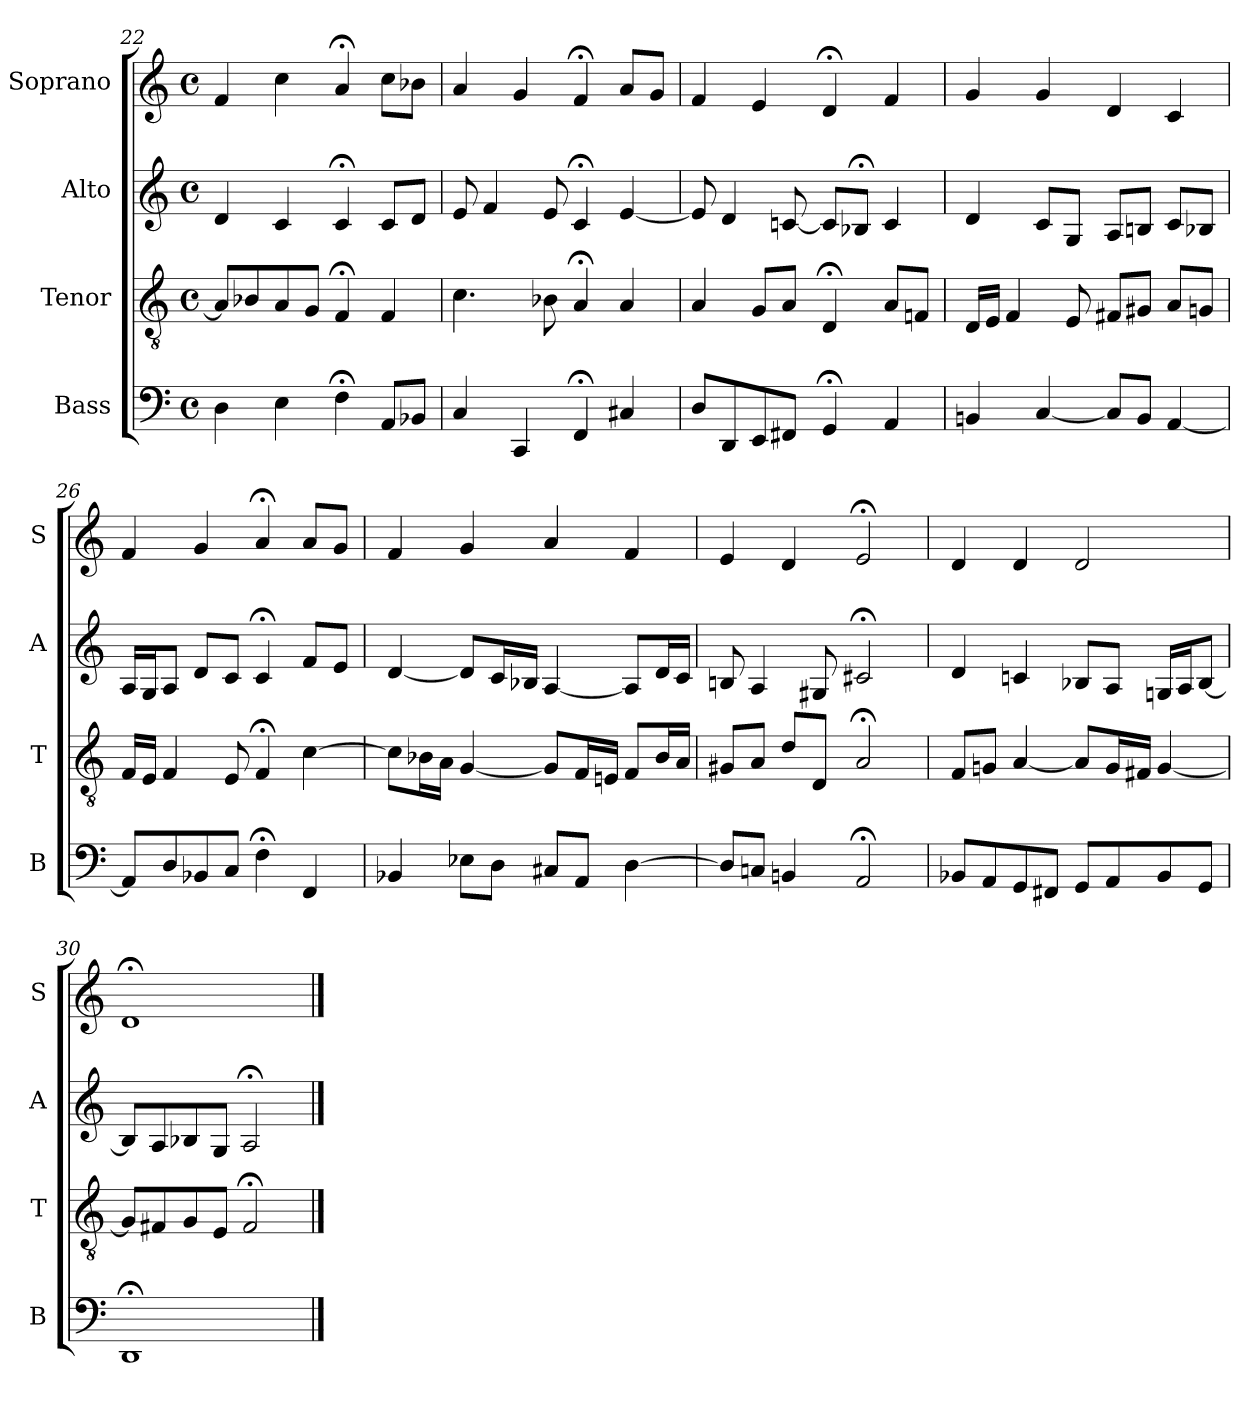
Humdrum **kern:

**kern	**kern	**kern	**kern
*part4	*part3	*part2	*part1
*staff4	*staff3	*staff2	*staff1
*I"Bass	*I"Tenor	*I"Alto	*I"Soprano
*I'B	*I'T	*I'A	*I'S
*clefF4	*clefGv2	*clefG2	*clefG2
*k[]	*k[]	*k[]	*k[]
*D:dor	*D:dor	*D:dor	*D:dor
*M4/4	*M4/4	*M4/4	*M4/4
*met(c)	*met(c)	*met(c)	*met(c)
=22	=22	=22	=22
4D	8AL]	4d	4f
.	8B-X	.	.
4E	8A	4c	4cc
.	8GJ	.	.
4F;<	4F;<	4c;<	4a;<
8AAL	4F	8cL	8ccL
8BB-XJ	.	8dJ	8b-XJ
=23	=23	=23	=23
4C	4.c	8e	4a
.	.	4f	.
4CC	.	.	4g
.	8B-X	8e	.
4FF;<	4A;<	4c;<	4f;<
4C#X	4A	[4e	8aL
.	.	.	8gJ
=24	=24	=24	=24
8DL	4A	8e]	4f
8DD	.	4d	.
8EE	8GL	.	4e
8FF#XJ	8AJ	[8cn	.
4GG;<	4D;<	8cL]	4d;<
.	.	8B-X;<J	.
4AA	8AL	4c	4f
.	8FnJ	.	.
=25	=25	=25	=25
4BBn	16DLL	4d	4g
.	16EJJ	.	.
.	4F	.	.
[4C	.	8cL	4g
.	8E	8GJ	.
8CL]	8F#XL	8AL	4d
8BBJ	8G#XJ	8BnJ	.
[4AA	8AL	8cL	4c
.	8GnJ	8B-XJ	.
=26	=26	=26	=26
8AAL]	16FLL	16ALL	4f
.	16EJJ	16GJ	.
8D	4F	8AJ	.
8BB-X	.	8dL	4g
8CiJ	8Ei	8cJ	.
4F;<i	4F;<i	4c;<	4a;<
4FF	[4c	8fL	8aL
.	.	8eJ	8gJ
=27	=27	=27	=27
4BB-X	8cL]	[4d	4f
.	16B-XL	.	.
.	16AJJ	.	.
8E-XL	[4G	8dL]	4g
8DJ	.	16cL	.
.	.	16B-XJJ	.
8C#XL	8GL]	[4A	4a
8AAJ	16FL	.	.
.	16EnJJ	.	.
[4D	8FL	8AL]	4f
.	16B-L	16dL	.
.	16AJJ	16cJJ	.
=28	=28	=28	=28
8DL]	8G#XL	8Bn	4e
8CnJ	8AJ	4A	.
4BBn	8dL	.	4d
.	8DJ	8G#X	.
2AA;<	2A;<	2c#X;<	2e;<
=29	=29	=29	=29
8BB-XL	8FL	4d	4d
8AA	8GnJ	.	.
8GG	[4A	4cn	4d
8FF#XJ	.	.	.
8GGL	8AL]	8B-XL	2d
8AA	16GL	8AJ	.
.	16F#XJJ	.	.
8BB-	[4G	16GnLL	.
.	.	16AJ	.
8GGJ	.	[8B-J	.
=30	=30	=30	=30
1DD;<	8GL]	8B-L]	1d;<
.	8F#X	8A	.
.	8G	8B-X	.
.	8EJ	8GJ	.
.	2F#;<	2A;<	.
==	==	==	==
*-	*-	*-	*-
